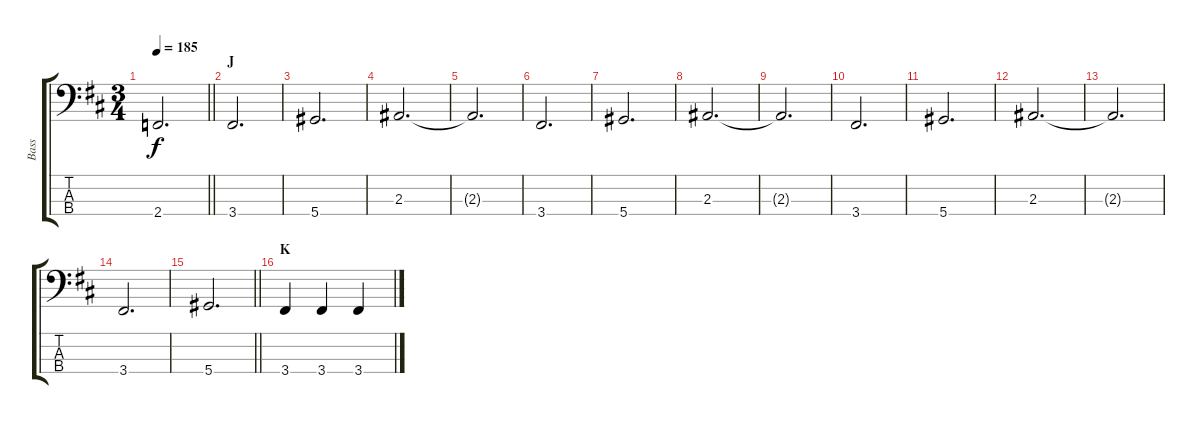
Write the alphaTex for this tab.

\track ("Bass" "Bass") {instrument electricbassfinger}
\staff {score tabs}
\tuning (Gb2 Db2 Ab1 Eb1) {hide}
\ts (3 4)
\tempo 185
\clef f4
\barLineRight lightlight
\ks d
2.4{t}.2{d dy f} |
\section ("" "J")
3.4.2{d} |
5.4.2{d} |
2.3.2{d} |
2.3{t}.2{d} |
3.4.2{d} |
5.4.2{d} |
2.3.2{d} |
2.3{t}.2{d} |
3.4.2{d} |
5.4.2{d} |
2.3.2{d} |
2.3{t}.2{d} |
3.4.2{d} |
\barLineRight lightlight
5.4.2{d} |
\section ("" "K")
3.4.4 3.4.4 3.4.4
